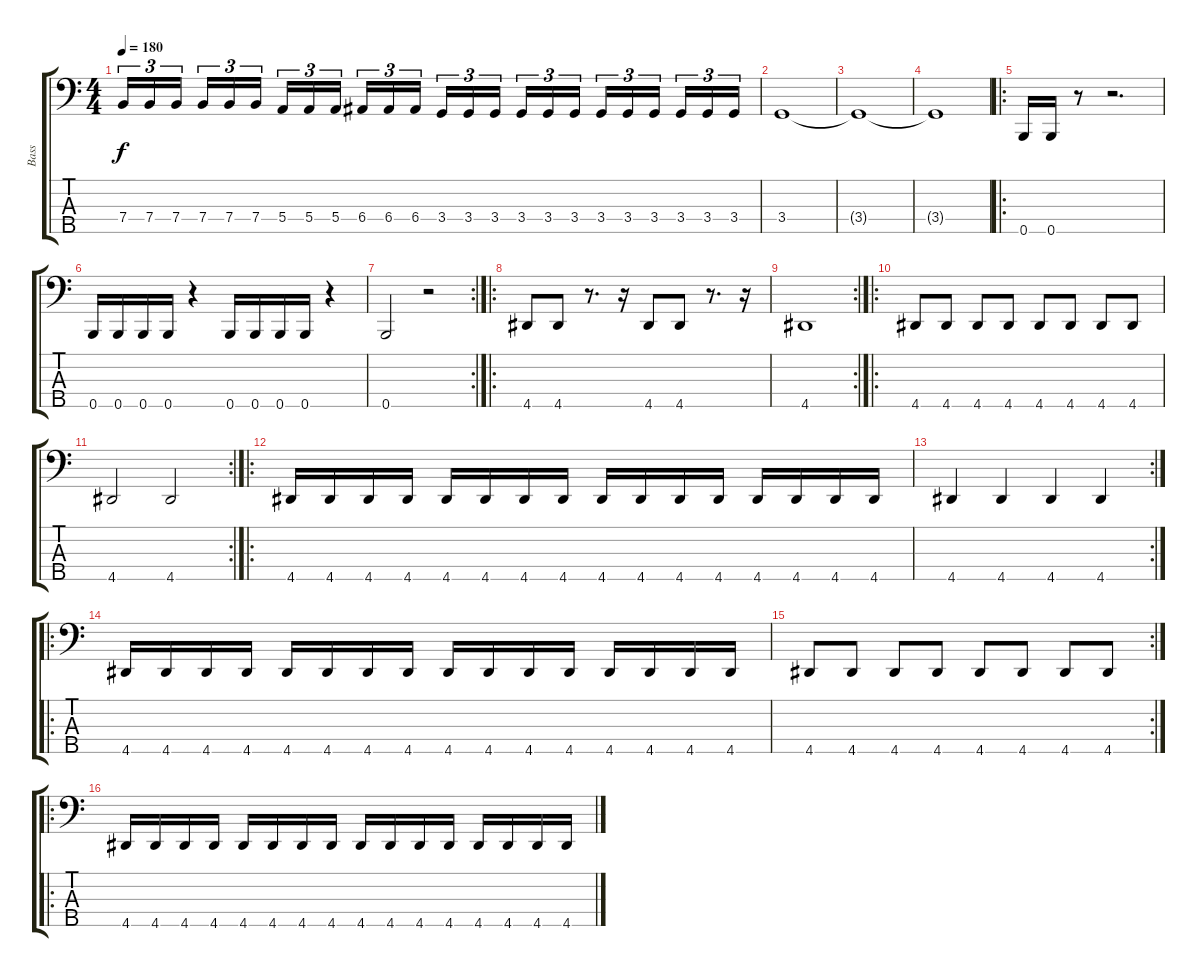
\track ("Bass" "Bass") {instrument electricbasspick}
\staff {score tabs}
\tuning (G2 D2 A1 E1 B0) {hide}
\ts (4 4)
\tempo 180
\clef f4
\ks c
7.4.16{tu (3 2) dy f} 7.4.16{tu (3 2)} 7.4.16{tu (3 2)} 7.4.16{tu (3 2)} 7.4.16{tu (3 2)} 7.4.16{tu (3 2)} 5.4.16{tu (3 2)} 5.4.16{tu (3 2)} 5.4.16{tu (3 2)} 6.4.16{tu (3 2)} 6.4.16{tu (3 2)} 6.4.16{tu (3 2)} 3.4.16{tu (3 2)} 3.4.16{tu (3 2)} 3.4.16{tu (3 2)} 3.4.16{tu (3 2)} 3.4.16{tu (3 2)} 3.4.16{tu (3 2)} 3.4.16{tu (3 2)} 3.4.16{tu (3 2)} 3.4.16{tu (3 2)} 3.4.16{tu (3 2)} 3.4.16{tu (3 2)} 3.4.16{tu (3 2)} |
3.4.1 |
3.4{t}.1 |
3.4{t}.1 |
\ro
0.5.16 0.5.16 r.8 r.2{d} |
0.5.16 0.5.16 0.5.16 0.5.16 r.4 0.5.16 0.5.16 0.5.16 0.5.16 r.4 |
\rc 2
0.5.2 r.2 |
\ro
4.5.8 4.5.8 r.8{d} r.16 4.5.8 4.5.8 r.8{d} r.16 |
\rc 2
4.5.1 |
\ro
4.5.8 4.5.8 4.5.8 4.5.8 4.5.8 4.5.8 4.5.8 4.5.8 |
\rc 2
4.5.2 4.5.2 |
\ro
4.5.16 4.5.16 4.5.16 4.5.16 4.5.16 4.5.16 4.5.16 4.5.16 4.5.16 4.5.16 4.5.16 4.5.16 4.5.16 4.5.16 4.5.16 4.5.16 |
\rc 2
4.5.4 4.5.4 4.5.4 4.5.4 |
\ro
4.5.16 4.5.16 4.5.16 4.5.16 4.5.16 4.5.16 4.5.16 4.5.16 4.5.16 4.5.16 4.5.16 4.5.16 4.5.16 4.5.16 4.5.16 4.5.16 |
\rc 2
4.5.8 4.5.8 4.5.8 4.5.8 4.5.8 4.5.8 4.5.8 4.5.8 |
\ro
4.5.16 4.5.16 4.5.16 4.5.16 4.5.16 4.5.16 4.5.16 4.5.16 4.5.16 4.5.16 4.5.16 4.5.16 4.5.16 4.5.16 4.5.16 4.5.16
